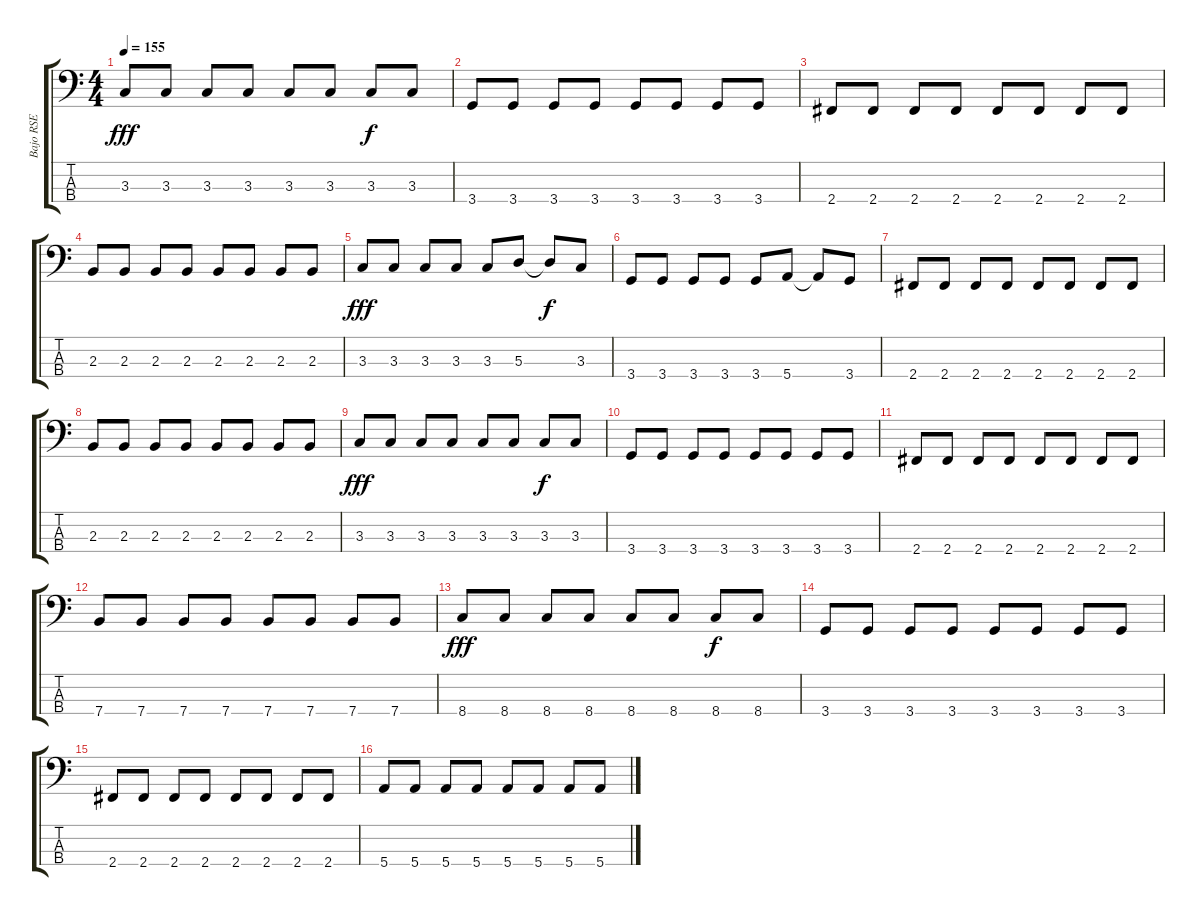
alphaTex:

\track ("Bajo RSE" "Bajo RSE") {instrument electricbasspick}
\staff {score tabs}
\tuning (G2 D2 A1 E1) {hide}
\ts (4 4)
\tempo 155
\clef f4
\ks c
3.3.8{dy fff} 3.3.8 3.3.8 3.3.8 3.3.8 3.3.8 3.3.8{dy f} 3.3.8 |
3.4.8 3.4.8 3.4.8 3.4.8 3.4.8 3.4.8 3.4.8 3.4.8 |
2.4.8 2.4.8 2.4.8 2.4.8 2.4.8 2.4.8 2.4.8 2.4.8 |
2.3.8 2.3.8 2.3.8 2.3.8 2.3.8 2.3.8 2.3.8 2.3.8 |
3.3.8{dy fff} 3.3.8 3.3.8 3.3.8 3.3.8 5.3.8 5.3{t}.8{dy f} 3.3.8 |
3.4.8 3.4.8 3.4.8 3.4.8 3.4.8 5.4.8 5.4{t}.8 3.4.8 |
2.4.8 2.4.8 2.4.8 2.4.8 2.4.8 2.4.8 2.4.8 2.4.8 |
2.3.8 2.3.8 2.3.8 2.3.8 2.3.8 2.3.8 2.3.8 2.3.8 |
3.3.8{dy fff} 3.3.8 3.3.8 3.3.8 3.3.8 3.3.8 3.3.8{dy f} 3.3.8 |
3.4.8 3.4.8 3.4.8 3.4.8 3.4.8 3.4.8 3.4.8 3.4.8 |
2.4.8 2.4.8 2.4.8 2.4.8 2.4.8 2.4.8 2.4.8 2.4.8 |
7.4.8 7.4.8 7.4.8 7.4.8 7.4.8 7.4.8 7.4.8 7.4.8 |
8.4.8{dy fff} 8.4.8 8.4.8 8.4.8 8.4.8 8.4.8 8.4.8{dy f} 8.4.8 |
3.4.8 3.4.8 3.4.8 3.4.8 3.4.8 3.4.8 3.4.8 3.4.8 |
2.4.8 2.4.8 2.4.8 2.4.8 2.4.8 2.4.8 2.4.8 2.4.8 |
5.4.8 5.4.8 5.4.8 5.4.8 5.4.8 5.4.8 5.4.8 5.4.8
